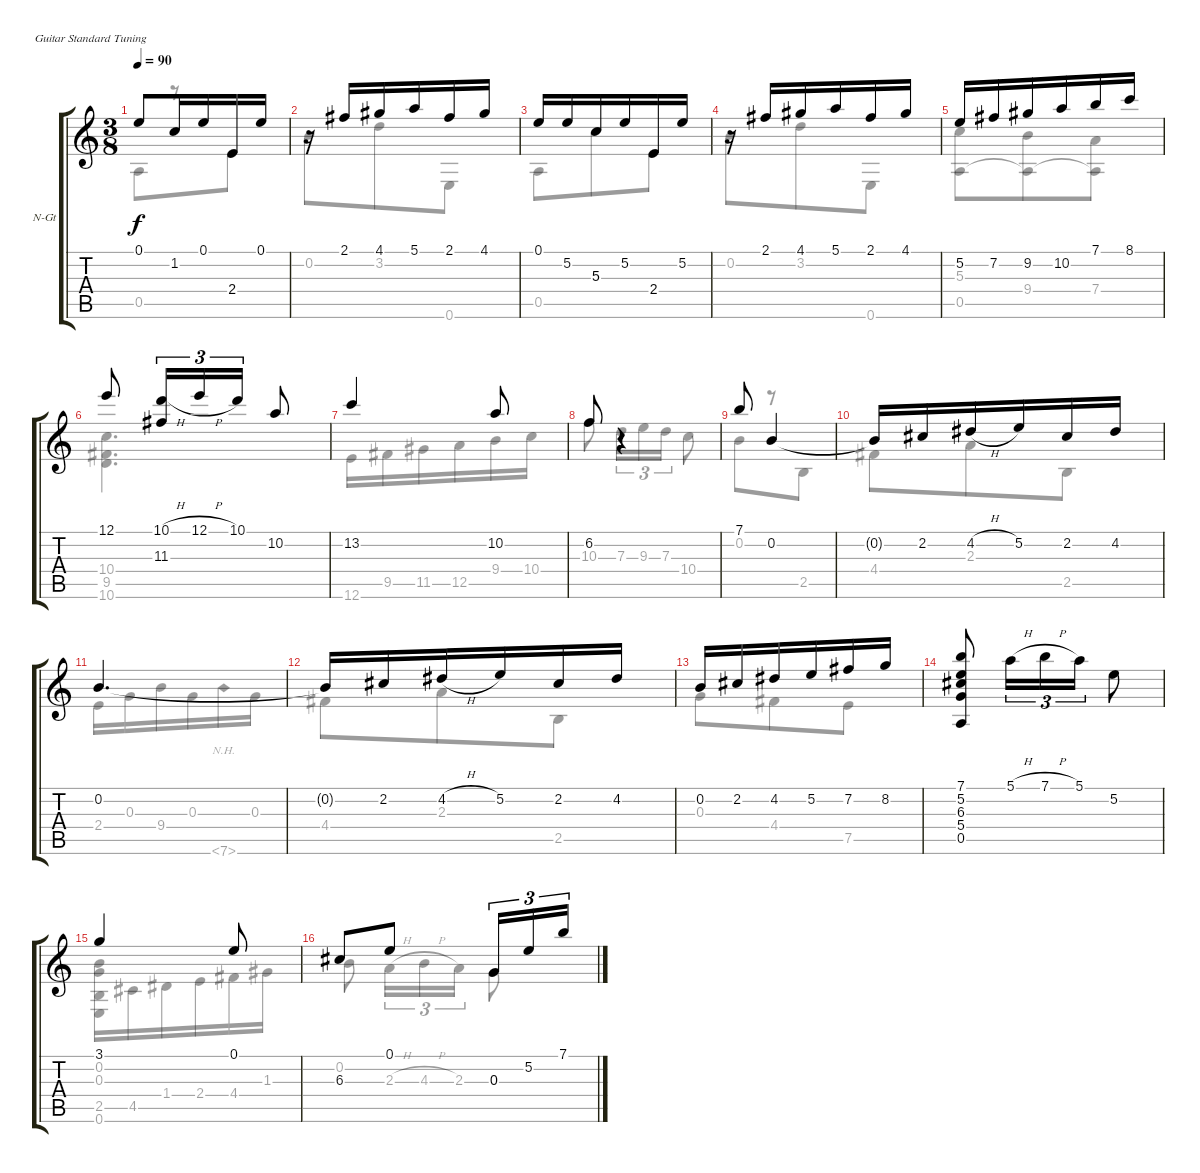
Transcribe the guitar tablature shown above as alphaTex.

\bracketExtendMode groupsimilarinstruments
\firstSystemTrackNameOrientation horizontal
\otherSystemsTrackNameOrientation horizontal
\track ("Spur 1" "N-Gt") {instrument acousticguitarnylon}
\staff {score tabs}
\tuning (E4 B3 G3 D3 A2 E2)
\voice
\ts (3 8)
\tempo 90
\clef g2
\ks c
0.1.8{dy f} 1.2.16 0.1.16 2.4.16 0.1.16 |
r.16 2.1.16 4.1.16 5.1.16 2.1.16 4.1.16 |
0.1.16 5.2.16 5.3.16 5.2.16 2.4.16 5.2.16 |
r.16 2.1.16 4.1.16 5.1.16 2.1.16 4.1.16 |
5.2.16 7.2.16 9.2.16 10.2.16 7.1.16 8.1.16 |
12.1.8 (10.1{h} 11.3).16{tu (3 2)} 12.1{h}.16{tu (3 2)} 10.1.16{tu (3 2)} 10.2.8 |
13.2.4 10.2.8 |
6.2.8 r.4 |
7.1.8 0.2.4 |
0.2{t}.16 2.2.16 4.2{h}.16 5.2.16 2.2.16 4.2.16 |
0.2.4{d} |
0.2{t}.16 2.2.16 4.2{h}.16 5.2.16 2.2.16 4.2.16 |
0.2.16 2.2.16 4.2.16 5.2.16 7.2.16 8.2.16 |
(7.1 5.2 6.3 5.4 0.5).8 5.1{h}.16{tu (3 2)} 7.1{h}.16{tu (3 2)} 5.1.16{tu (3 2)} 5.2.8 |
3.1.4 0.1.8 |
6.3.8 0.1.8 0.3.16{tu (3 2)} 5.2.16{tu (3 2)} 7.1.16{tu (3 2)}
\voice
\clef g2
\ottava regular
\simile none
\ks c
0.5.8{dy f} r.8 2.4.8 |
0.2.8 3.2.8 0.6.8 |
0.5.8 5.3.8 2.4.8 |
0.2.8 3.2.8 0.6.8 |
(5.3 0.5).8 (9.4 0.5{t}).8 (7.4 0.5{t}).8 |
(10.4 9.5 10.6).4{d} |
12.6.16 9.5.16 11.5.16 12.5.16 9.4.16 10.4.16 |
10.3.8 7.3.16{tu (3 2)} 9.3.16{tu (3 2)} 7.3.16{tu (3 2)} 10.4.8 |
0.2.8 r.8 2.5.8 |
4.4.8 2.3.8 2.5.8 |
2.4.16 0.3.16 9.4.16 0.3.16 7.6{nh}.16 0.3.16 |
4.4.8 2.3.8 2.5.8 |
0.3.8 4.4.8 7.5.8 |
|
(0.2 0.3 2.5 0.6).16 4.5.16 1.4.16 2.4.16 4.4.16 1.3.16 |
0.2.8 2.3{h}.16{tu (3 2)} 4.3{h}.16{tu (3 2)} 2.3.16{tu (3 2)} 0.3.8
